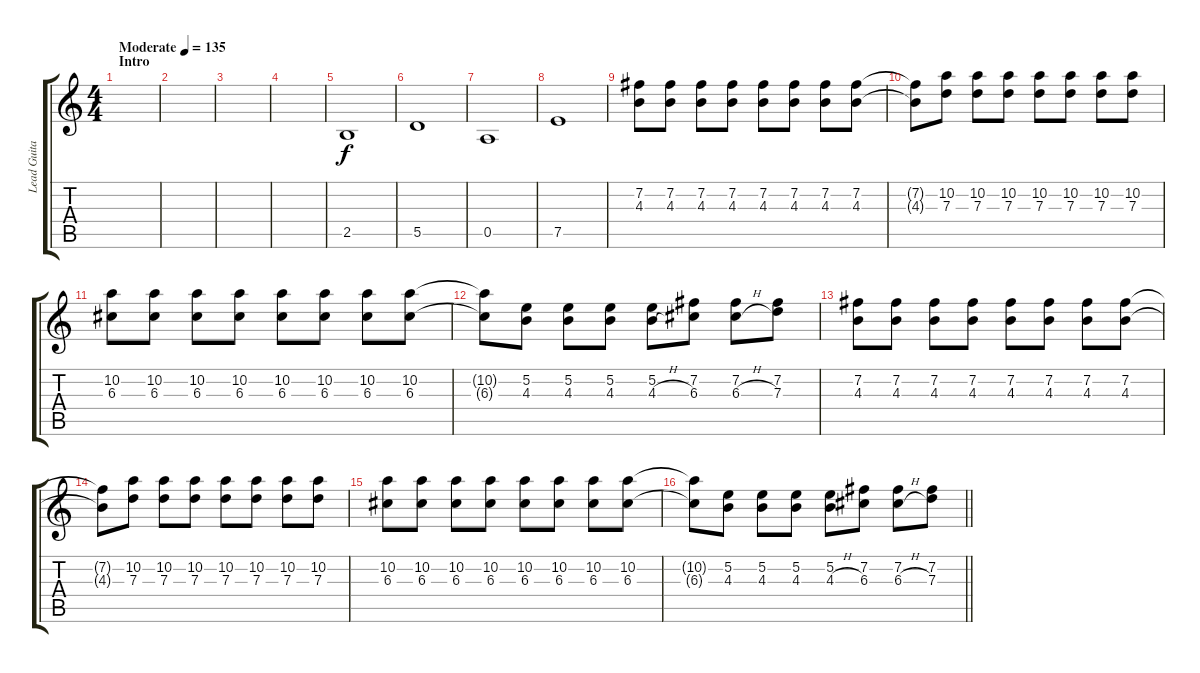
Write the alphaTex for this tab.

\track ("Lead Guitar" "Lead Guita") {instrument overdrivenguitar}
\staff {score tabs}
\tuning (E4 B3 G3 D3 A2 E2) {hide}
\ts (4 4)
\section ("" "Intro")
\tempo (135 "Moderate")
\clef g2
\ks c
|
|
|
|
2.5.1 |
5.5.1 |
0.5.1 |
7.5.1 |
(7.2 4.3).8 (7.2 4.3).8 (7.2 4.3).8 (7.2 4.3).8 (7.2 4.3).8 (7.2 4.3).8 (7.2 4.3).8 (7.2 4.3).8 |
(7.2{t} 4.3{t}).8 (10.2 7.3).8 (10.2 7.3).8 (10.2 7.3).8 (10.2 7.3).8 (10.2 7.3).8 (10.2 7.3).8 (10.2 7.3).8 |
(10.2 6.3).8 (10.2 6.3).8 (10.2 6.3).8 (10.2 6.3).8 (10.2 6.3).8 (10.2 6.3).8 (10.2 6.3).8 (10.2 6.3).8 |
(10.2{t} 6.3{t}).8 (5.2 4.3).8 (5.2 4.3).8 (5.2 4.3).8 (5.2 4.3{h}).8 (7.2 6.3).8 (7.2 6.3{h}).8 (7.2 7.3).8 |
(7.2 4.3).8 (7.2 4.3).8 (7.2 4.3).8 (7.2 4.3).8 (7.2 4.3).8 (7.2 4.3).8 (7.2 4.3).8 (7.2 4.3).8 |
(7.2{t} 4.3{t}).8 (10.2 7.3).8 (10.2 7.3).8 (10.2 7.3).8 (10.2 7.3).8 (10.2 7.3).8 (10.2 7.3).8 (10.2 7.3).8 |
(10.2 6.3).8 (10.2 6.3).8 (10.2 6.3).8 (10.2 6.3).8 (10.2 6.3).8 (10.2 6.3).8 (10.2 6.3).8 (10.2 6.3).8 |
\barLineRight lightlight
(10.2{t} 6.3{t}).8 (5.2 4.3).8 (5.2 4.3).8 (5.2 4.3).8 (5.2 4.3{h}).8 (7.2 6.3).8 (7.2 6.3{h}).8 (7.2 7.3).8
